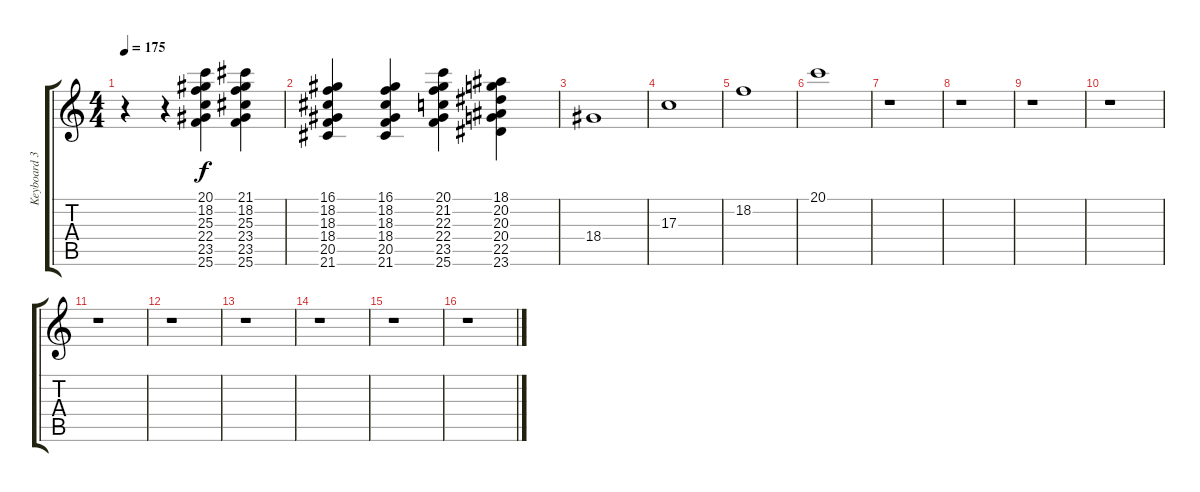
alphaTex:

\track ("Keyboard 3." "Keyboard 3") {instrument stringensemble1}
\staff {score tabs}
\tuning (E4 B3 G3 D3 A2 E2) {hide}
\ts (4 4)
\tempo 175
\clef g2
\ks c
r.4{dy f} r.4 (20.1 18.2 25.3 22.4 23.5 25.6).4 (21.1 18.2 25.3 23.4 23.5 25.6).4 |
(16.1 18.2 18.3 18.4 20.5 21.6).4 (16.1 18.2 18.3 18.4 20.5 21.6).4 (20.1 21.2 22.3 22.4 23.5 25.6).4 (18.1 20.2 20.3 20.4 22.5 23.6).4 |
18.4.1 |
17.3.1 |
18.2.1 |
20.1.1 |
r.1 |
r.1 |
r.1 |
r.1 |
r.1 |
r.1 |
r.1 |
r.1 |
r.1 |
r.1
